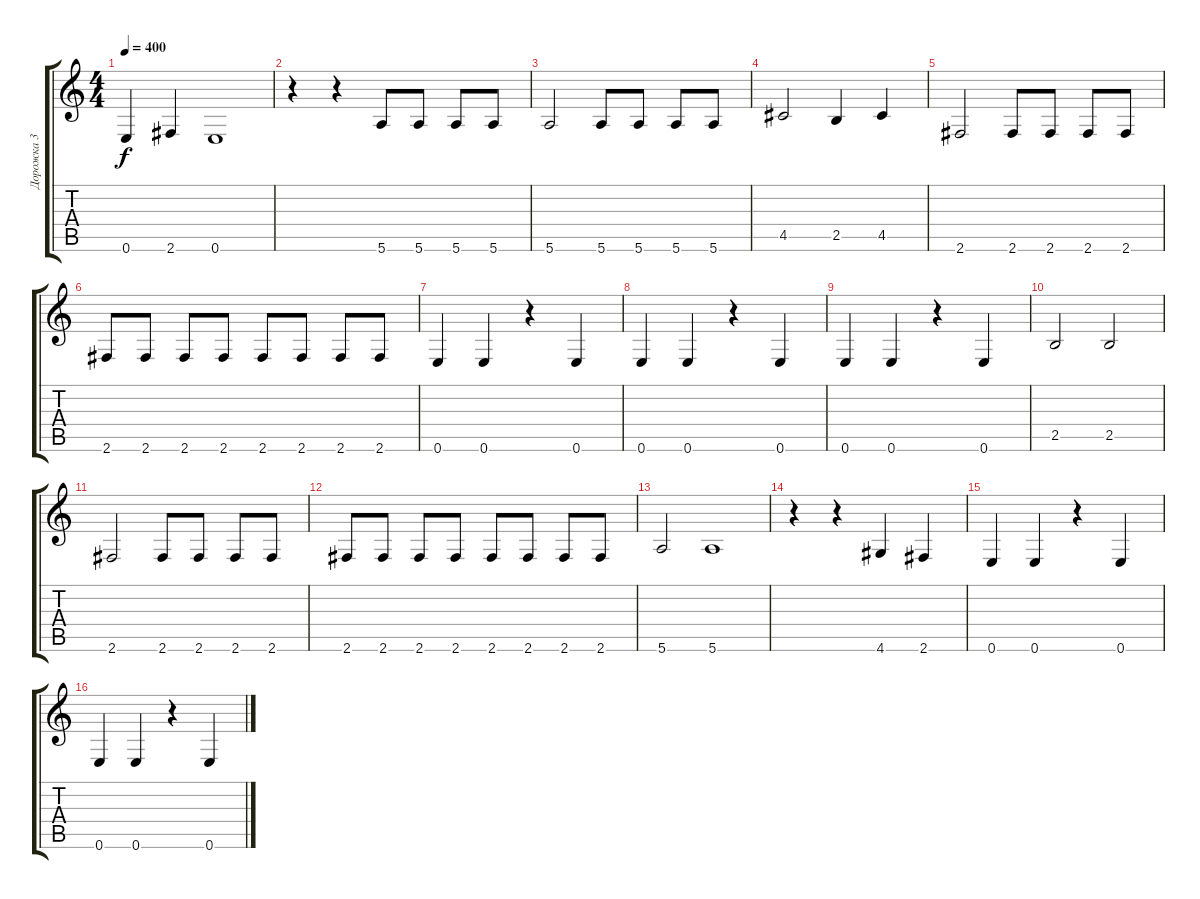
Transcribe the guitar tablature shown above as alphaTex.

\track ("Дорожка 3" "Дорожка 3") {instrument electricbassfinger}
\staff {score tabs}
\tuning (E4 B3 G3 D3 A2 E2) {hide}
\ts (4 4)
\tempo 400
\clef g2
\ks c
0.6.4{dy f} 2.6.4 0.6.1 |
r.4 r.4 5.6.8 5.6.8 5.6.8 5.6.8 |
5.6.2 5.6.8 5.6.8 5.6.8 5.6.8 |
4.5.2 2.5.4 4.5.4 |
2.6.2 2.6.8 2.6.8 2.6.8 2.6.8 |
2.6.8 2.6.8 2.6.8 2.6.8 2.6.8 2.6.8 2.6.8 2.6.8 |
0.6.4 0.6.4 r.4 0.6.4 |
0.6.4 0.6.4 r.4 0.6.4 |
0.6.4 0.6.4 r.4 0.6.4 |
2.5.2 2.5.2 |
2.6.2 2.6.8 2.6.8 2.6.8 2.6.8 |
2.6.8 2.6.8 2.6.8 2.6.8 2.6.8 2.6.8 2.6.8 2.6.8 |
5.6.2 5.6.1 |
r.4 r.4 4.6.4 2.6.4 |
0.6.4 0.6.4 r.4 0.6.4 |
0.6.4 0.6.4 r.4 0.6.4
